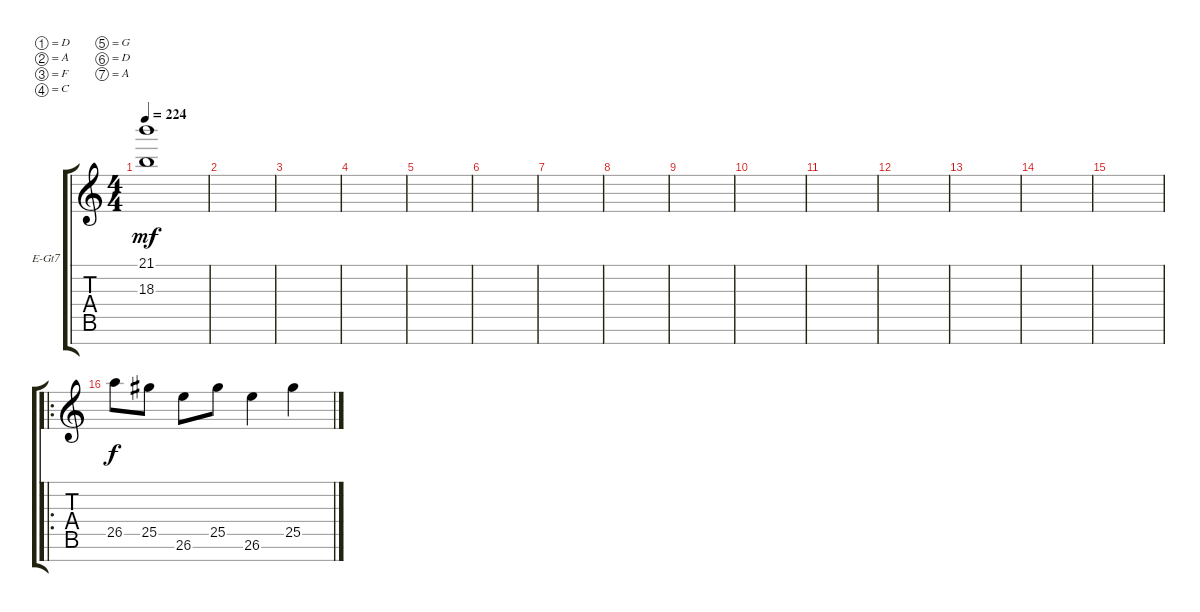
\defaultSystemsLayout 4
\bracketExtendMode groupsimilarinstruments
\firstSystemTrackNameOrientation horizontal
\otherSystemsTrackNameOrientation horizontal
\track ("synth" "E-Gt7") {instrument distortionguitar}
\staff {score tabs}
\tuning (D4 A3 F3 C3 G2 D2 A1)
\ts (4 4)
\tempo 224
\clef g2
\scale
0.333333
\ks c
(21.1 18.3).1{dy mf} |
\scale
0.333333 |
\scale
0.333333 |
\scale
0.333333 |
\scale
0.333333 |
\scale
0.333333 |
\scale
0.333333 |
\scale
0.333333 |
\scale
0.333333 |
|
|
|
|
|
|
\ro
26.5.8{dy f} 25.5.8 26.6.8 25.5.8 26.6.4 25.5.4
